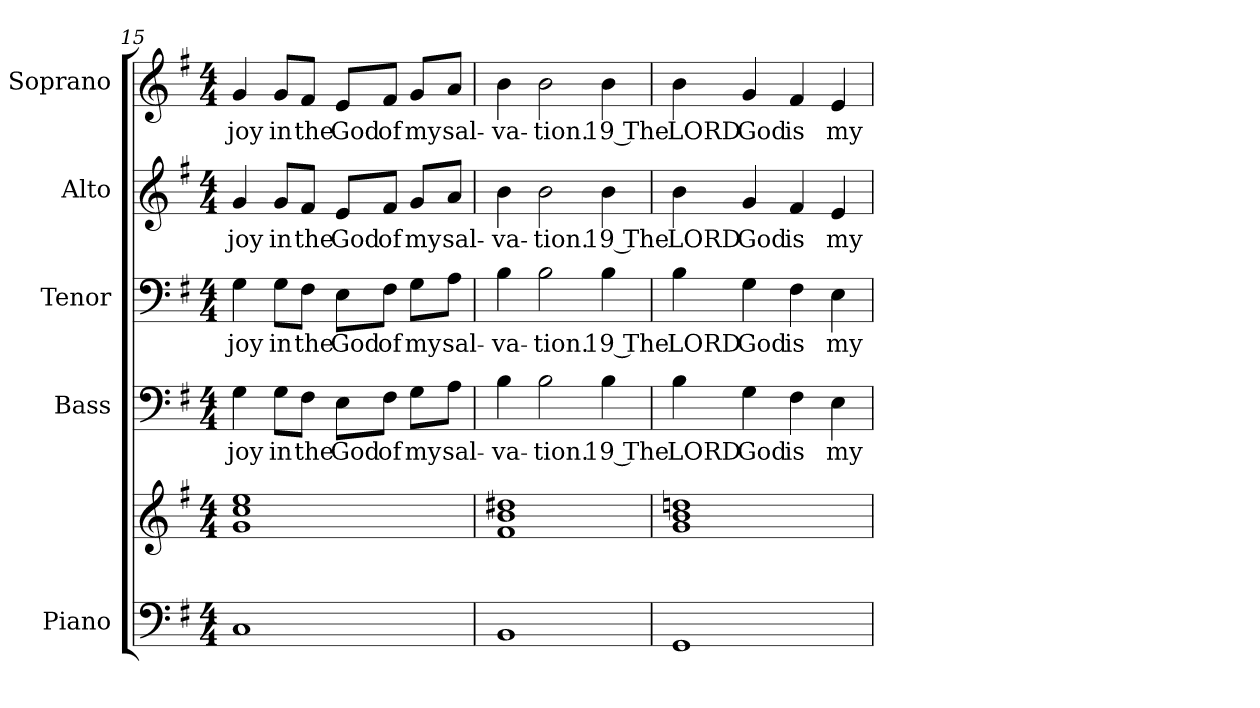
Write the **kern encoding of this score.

**kern	**kern	**kern	**text	**kern	**text	**kern	**text	**kern	**text
*part5	*part5	*part4	*part4	*part3	*part3	*part2	*part2	*part1	*part1
*staff6	*staff5	*staff4	*staff4	*staff3	*staff3	*staff2	*staff2	*staff1	*staff1
*I"Piano	*	*I"Bass	*	*I"Tenor	*	*I"Alto	*	*I"Soprano	*
*I'Pno.	*	*I'B.	*	*I'T.	*	*I'A.	*	*I'S.	*
!!LO:PB:g=z
*clefF4	*clefG2	*clefF4	*	*clefF4	*	*clefG2	*	*clefG2	*
*k[f#]	*k[f#]	*k[f#]	*	*k[f#]	*	*k[f#]	*	*k[f#]	*
*G:	*G:	*G:	*	*G:	*	*G:	*	*G:	*
*M4/4	*M4/4	*M4/4	*	*M4/4	*	*M4/4	*	*M4/4	*
=15	=15	=15	=15	=15	=15	=15	=15	=15	=15
!	!	!	!LO:LY:b:color=#000000	!	!	!	!	!	!
!	!	!	!	!	!LO:LY:b:color=#000000	!	!	!	!
!	!	!	!	!	!	!	!LO:LY:b:color=#000000	!	!
!	!	!	!	!	!	!	!	!	!LO:LY:b:color=#000000
1Ci	1gi 1cci 1eei	4Gi\	joy	4Gi\	joy	4gi/	joy	4gi/	joy
!	!	!	!LO:LY:b:color=#000000	!	!	!	!	!	!
!	!	!	!	!	!LO:LY:b:color=#000000	!	!	!	!
!	!	!	!	!	!	!	!LO:LY:b:color=#000000	!	!
!	!	!	!	!	!	!	!	!	!LO:LY:b:color=#000000
.	.	8Gi\L	in	8Gi\L	in	8gi/L	in	8gi/L	in
!	!	!	!LO:LY:b:color=#000000	!	!	!	!	!	!
!	!	!	!	!	!LO:LY:b:color=#000000	!	!	!	!
!	!	!	!	!	!	!	!LO:LY:b:color=#000000	!	!
!	!	!	!	!	!	!	!	!	!LO:LY:b:color=#000000
.	.	8F#i\J	the	8F#i\J	the	8f#i/J	the	8f#i/J	the
!	!	!	!LO:LY:b:color=#000000	!	!	!	!	!	!
!	!	!	!	!	!LO:LY:b:color=#000000	!	!	!	!
!	!	!	!	!	!	!	!LO:LY:b:color=#000000	!	!
!	!	!	!	!	!	!	!	!	!LO:LY:b:color=#000000
.	.	8Ei\L	God	8Ei\L	God	8ei/L	God	8ei/L	God
!	!	!	!LO:LY:b:color=#000000	!	!	!	!	!	!
!	!	!	!	!	!LO:LY:b:color=#000000	!	!	!	!
!	!	!	!	!	!	!	!LO:LY:b:color=#000000	!	!
!	!	!	!	!	!	!	!	!	!LO:LY:b:color=#000000
.	.	8F#i\J	of	8F#i\J	of	8f#i/J	of	8f#i/J	of
!	!	!	!LO:LY:b:color=#000000	!	!	!	!	!	!
!	!	!	!	!	!LO:LY:b:color=#000000	!	!	!	!
!	!	!	!	!	!	!	!LO:LY:b:color=#000000	!	!
!	!	!	!	!	!	!	!	!	!LO:LY:b:color=#000000
.	.	8Gi\L	my	8Gi\L	my	8gi/L	my	8gi/L	my
!	!	!	!LO:LY:b:color=#000000	!	!	!	!	!	!
!	!	!	!	!	!LO:LY:b:color=#000000	!	!	!	!
!	!	!	!	!	!	!	!LO:LY:b:color=#000000	!	!
!	!	!	!	!	!	!	!	!	!LO:LY:b:color=#000000
.	.	8Ai\J	sal-	8Ai\J	sal-	8ai/J	sal-	8ai/J	sal-
=16	=16	=16	=16	=16	=16	=16	=16	=16	=16
!	!	!	!LO:LY:b:color=#000000	!	!	!	!	!	!
!	!	!	!	!	!LO:LY:b:color=#000000	!	!	!	!
!	!	!	!	!	!	!	!LO:LY:b:color=#000000	!	!
!	!	!	!	!	!	!	!	!	!LO:LY:b:color=#000000
1BBi	1f#i 1bi 1dd#Xi	4Bi\	-va-	4Bi\	-va-	4bi\	-va-	4bi\	-va-
!	!	!	!LO:LY:b:color=#000000	!	!	!	!	!	!
!	!	!	!	!	!LO:LY:b:color=#000000	!	!	!	!
!	!	!	!	!	!	!	!LO:LY:b:color=#000000	!	!
!	!	!	!	!	!	!	!	!	!LO:LY:b:color=#000000
.	.	2Bi\	-tion.	2Bi\	-tion.	2bi\	-tion.	2bi\	-tion.
!	!	!	!LO:LY:b:color=#000000	!	!	!	!	!	!
!	!	!	!	!	!LO:LY:b:color=#000000	!	!	!	!
!	!	!	!	!	!	!	!LO:LY:b:color=#000000	!	!
!	!	!	!	!	!	!	!	!	!LO:LY:b:color=#000000
.	.	4Bi\	19 The	4Bi\	19 The	4bi\	19 The	4bi\	19 The
!!LO:PB:g=z
=17	=17	=17	=17	=17	=17	=17	=17	=17	=17
!	!	!	!LO:LY:b:color=#000000	!	!	!	!	!	!
!	!	!	!	!	!LO:LY:b:color=#000000	!	!	!	!
!	!	!	!	!	!	!	!LO:LY:b:color=#000000	!	!
!	!	!	!	!	!	!	!	!	!LO:LY:b:color=#000000
1GGi	1gi 1bi 1ddni	4Bi\	LORD	4Bi\	LORD	4bi\	LORD	4bi\	LORD
!	!	!	!LO:LY:b:color=#000000	!	!	!	!	!	!
!	!	!	!	!	!LO:LY:b:color=#000000	!	!	!	!
!	!	!	!	!	!	!	!LO:LY:b:color=#000000	!	!
!	!	!	!	!	!	!	!	!	!LO:LY:b:color=#000000
.	.	4Gi\	God	4Gi\	God	4gi/	God	4gi/	God
!	!	!	!LO:LY:b:color=#000000	!	!	!	!	!	!
!	!	!	!	!	!LO:LY:b:color=#000000	!	!	!	!
!	!	!	!	!	!	!	!LO:LY:b:color=#000000	!	!
!	!	!	!	!	!	!	!	!	!LO:LY:b:color=#000000
.	.	4F#i\	is	4F#i\	is	4f#i/	is	4f#i/	is
!	!	!	!LO:LY:b:color=#000000	!	!	!	!	!	!
!	!	!	!	!	!LO:LY:b:color=#000000	!	!	!	!
!	!	!	!	!	!	!	!LO:LY:b:color=#000000	!	!
!	!	!	!	!	!	!	!	!	!LO:LY:b:color=#000000
.	.	4Ei\	my	4Ei\	my	4ei/	my	4ei/	my
=	=	=	=	=	=	=	=	=	=
*-	*-	*-	*-	*-	*-	*-	*-	*-	*-
